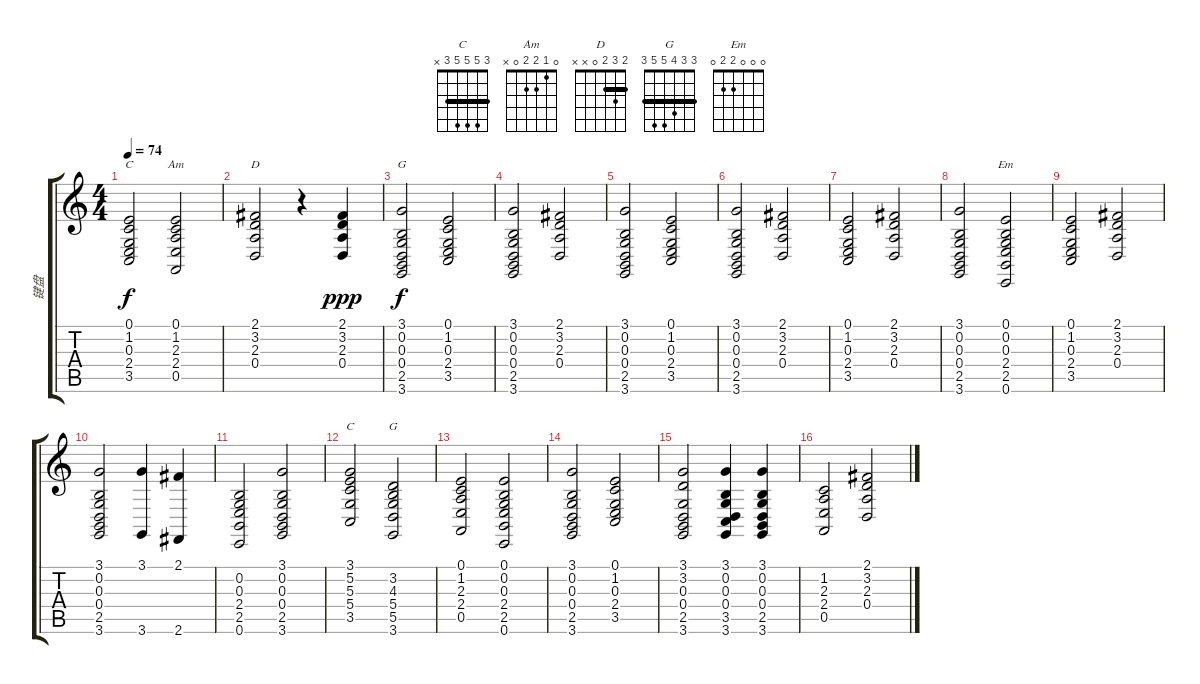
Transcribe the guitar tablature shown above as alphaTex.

\track ("键盘" "键盘") {instrument synthstrings2 bank 125}
\staff {score tabs}
\tuning (E4 B3 G3 D3 A2 E2) {hide}
\chord ("C" 0 1 0 2 3 x)
\chord ("Am" 0 1 2 2 0 x)
\chord ("D" 2 3 2 0 x x) {barre 2}
\chord ("G" 3 0 0 0 2 3)
\chord ("Em" 0 0 0 2 2 0)
\chord ("C" 3 5 5 5 3 x) {barre 3}
\chord ("G" 3 3 4 5 5 3) {barre 3}
\ts (4 4)
\tempo 74
\clef g2
\ks c
(0.1 1.2 0.3 2.4 3.5).2{ch "C" dy f} (0.1 1.2 2.3 2.4 0.5).2{ch "Am"} |
(2.1 3.2 2.3 0.4).2{ch "D"} r.4 (2.1 3.2 2.3 0.4).4{dy ppp} |
(3.1 0.2 0.3 0.4 2.5 3.6).2{ch "G" dy f} (0.1 1.2 0.3 2.4 3.5).2 |
(3.1 0.2 0.3 0.4 2.5 3.6).2 (2.1 3.2 2.3 0.4).2 |
(3.1 0.2 0.3 0.4 2.5 3.6).2 (0.1 1.2 0.3 2.4 3.5).2 |
(3.1 0.2 0.3 0.4 2.5 3.6).2 (2.1 3.2 2.3 0.4).2 |
(0.1 1.2 0.3 2.4 3.5).2 (2.1 3.2 2.3 0.4).2 |
(3.1 0.2 0.3 0.4 2.5 3.6).2 (0.1 0.2 0.3 2.4 2.5 0.6).2{ch "Em"} |
(0.1 1.2 0.3 2.4 3.5).2 (2.1 3.2 2.3 0.4).2 |
(3.1 0.2 0.3 0.4 2.5 3.6).2 (3.1 3.6).4 (2.1 2.6).4 |
(0.2 0.3 2.4 2.5 0.6).2 (3.1 0.2 0.3 0.4 2.5 3.6).2 |
(3.1 5.2 5.3 5.4 3.5).2{ch "C"} (3.2 4.3 5.4 5.5 3.6).2{ch "G"} |
(0.1 1.2 2.3 2.4 0.5).2 (0.1 0.2 0.3 2.4 2.5 0.6).2 |
(3.1 0.2 0.3 0.4 2.5 3.6).2 (0.1 1.2 0.3 2.4 3.5).2 |
(3.1 3.2 0.3 0.4 2.5 3.6).2 (3.1 0.2 0.3 0.4 3.5 3.6).4 (3.1 0.2 0.3 0.4 2.5 3.6).4 |
(1.2 2.3 2.4 0.5).2 (2.1 3.2 2.3 0.4).2
